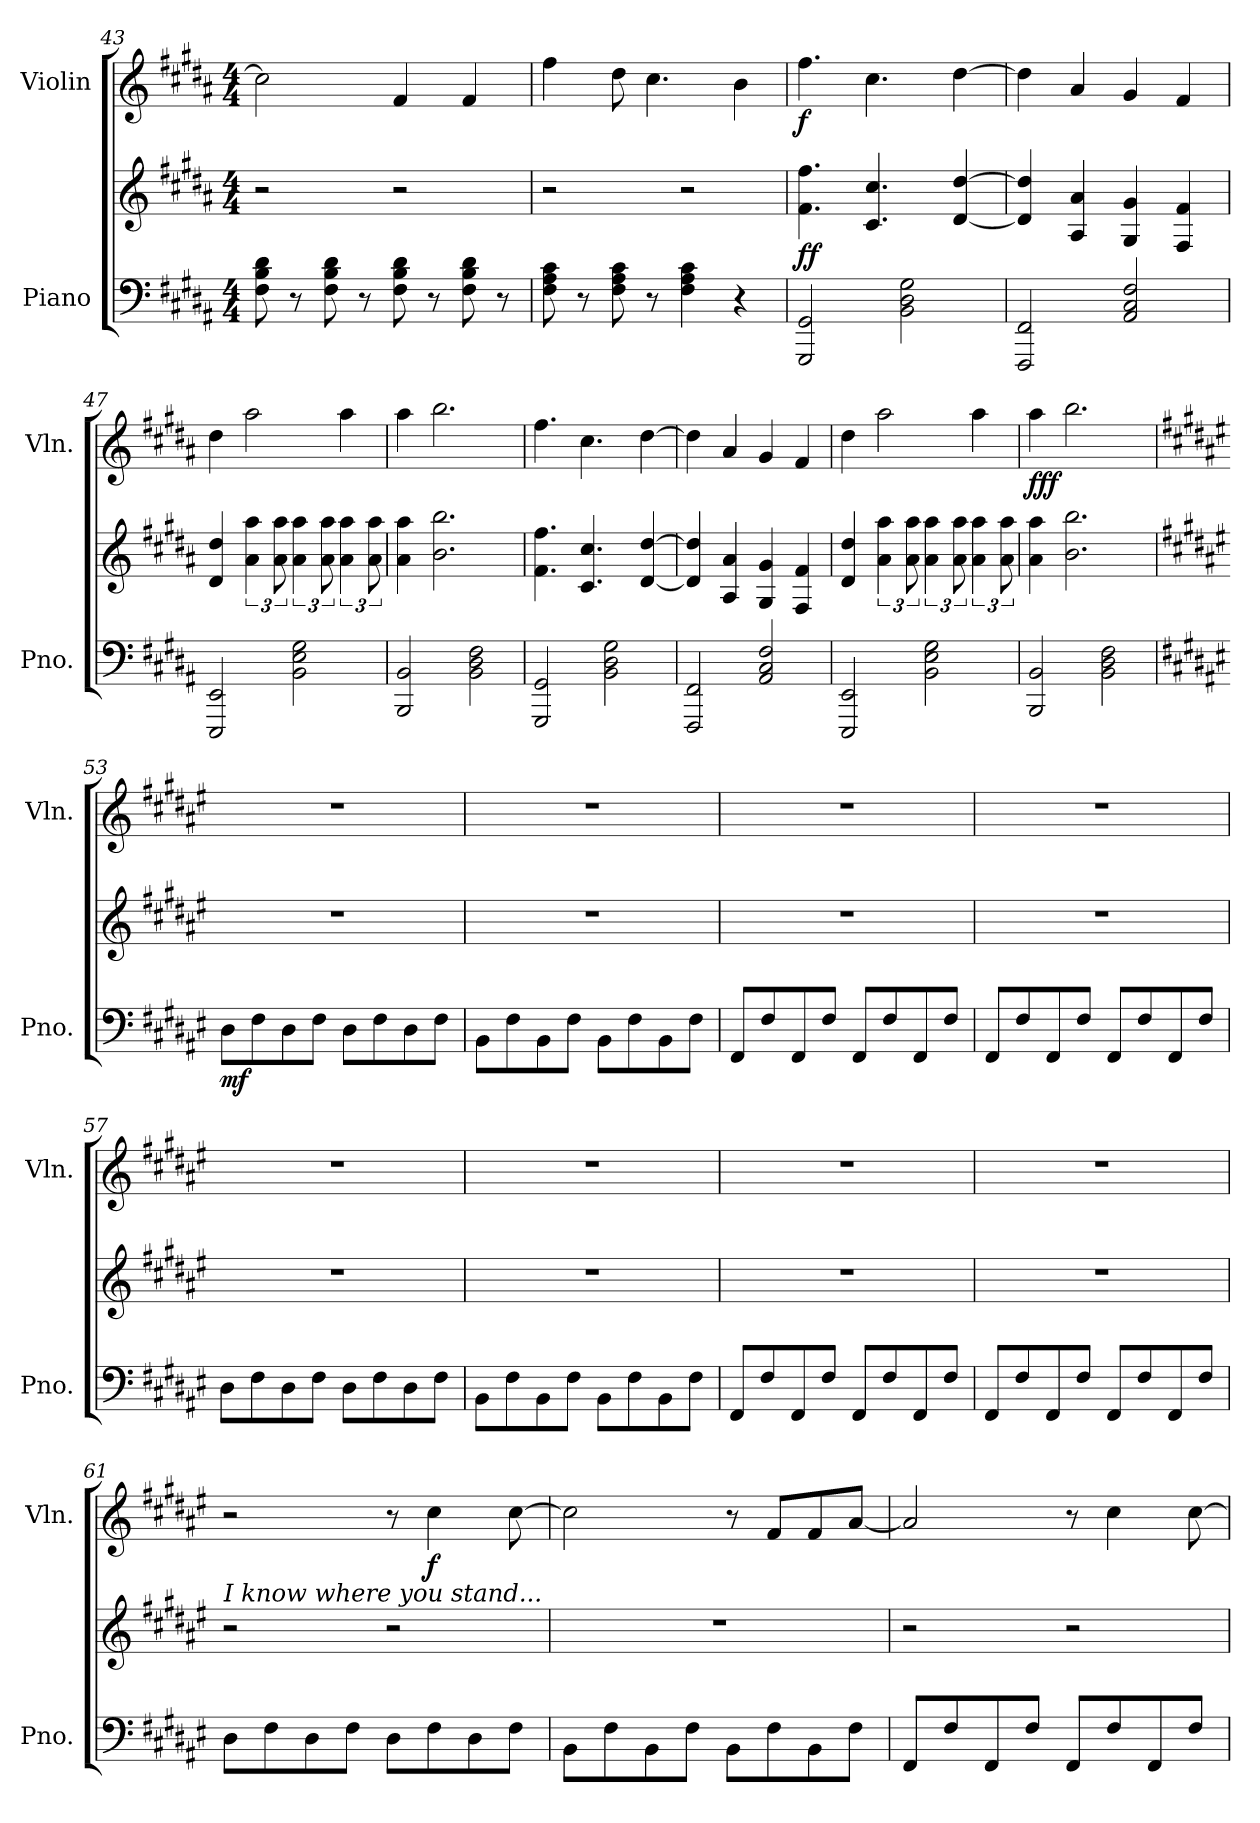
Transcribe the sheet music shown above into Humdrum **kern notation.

**kern	**kern	**dynam	**kern	**dynam
*part2	*part2	*part2	*part1	*part1
*staff3	*staff2	*staff2/3	*staff1	*staff1
*I"Piano	*	*	*I"Violin	*
*I'Pno.	*	*	*I'Vln.	*
*clefF4	*clefG2	*	*clefG2	*
*k[f#c#g#d#a#]	*k[f#c#g#d#a#]	*	*k[f#c#g#d#a#]	*
*M4/4	*M4/4	*	*M4/4	*
=43	=43	=43	=43	=43
8F#\ 8B\ 8d#\	2r	.	2cc#\]	.
8r	.	.	.	.
8F#\ 8B\ 8d#\	.	.	.	.
8r	.	.	.	.
8F#\ 8B\ 8d#\	2r	.	4f#/	.
8r	.	.	.	.
8F#\ 8B\ 8d#\	.	.	4f#/	.
8r	.	.	.	.
!!LO:LB:g=z
=44	=44	=44	=44	=44
8F#\ 8A#\ 8c#\	2r	.	4ff#\	.
8r	.	.	.	.
8F#\ 8A#\ 8c#\	.	.	8dd#\	.
8r	.	.	4.cc#\	.
4F#\ 4A#\ 4c#\	2r	.	.	.
4r	.	.	4b\	.
=45	=45	=45	=45	=45
!	!	!LO:DY:b	!	!LO:DY:b
2GGG#/ 2GG#/	4.f#\ 4.ff#\	ff	4.ff#\	f
.	4.c#/ 4.cc#/	.	4.cc#\	.
2BB\ 2D#\ 2G#\	.	.	.	.
.	[4d#/ [4dd#/	.	[4dd#\	.
=46	=46	=46	=46	=46
2FFF#/ 2FF#/	4d#/] 4dd#/]	.	4dd#\]	.
.	4A#/ 4a#/	.	4a#/	.
2AA#/ 2C#/ 2F#/	4G#/ 4g#/	.	4g#/	.
.	4F#/ 4f#/	.	4f#/	.
=47	=47	=47	=47	=47
2EEE/ 2EE/	4d#/ 4dd#/	.	4dd#\	.
.	6a#\ 6aa#\	.	2aa#\	.
.	12a#\ 12aa#\	.	.	.
2BB\ 2E\ 2G#\	6a#\ 6aa#\	.	.	.
.	12a#\ 12aa#\	.	.	.
.	6a#\ 6aa#\	.	4aa#\	.
.	12a#\ 12aa#\	.	.	.
=48	=48	=48	=48	=48
2BBB/ 2BB/	4a#\ 4aa#\	.	4aa#\	.
.	2.b\ 2.bb\	.	2.bb\	.
2BB\ 2D#\ 2F#\	.	.	.	.
=49	=49	=49	=49	=49
2GGG#/ 2GG#/	4.f#\ 4.ff#\	.	4.ff#\	.
.	4.c#/ 4.cc#/	.	4.cc#\	.
2BB\ 2D#\ 2G#\	.	.	.	.
.	[4d#/ [4dd#/	.	[4dd#\	.
!!LO:PB:g=z
=50	=50	=50	=50	=50
2FFF#/ 2FF#/	4d#/] 4dd#/]	.	4dd#\]	.
.	4A#/ 4a#/	.	4a#/	.
2AA#/ 2C#/ 2F#/	4G#/ 4g#/	.	4g#/	.
.	4F#/ 4f#/	.	4f#/	.
=51	=51	=51	=51	=51
2EEE/ 2EE/	4d#/ 4dd#/	.	4dd#\	.
.	6a#\ 6aa#\	.	2aa#\	.
.	12a#\ 12aa#\	.	.	.
2BB\ 2E\ 2G#\	6a#\ 6aa#\	.	.	.
.	12a#\ 12aa#\	.	.	.
.	6a#\ 6aa#\	.	4aa#\	.
.	12a#\ 12aa#\	.	.	.
=52	=52	=52	=52	=52
!	!	!	!	!LO:DY:b
2BBB/ 2BB/	4a#\ 4aa#\	.	4aa#\	fff
.	2.b\ 2.bb\	.	2.bb\	.
2BB\ 2D#\ 2F#\	.	.	.	.
=53	=53	=53	=53	=53
*k[f#c#g#d#a#e#]	*k[f#c#g#d#a#e#]	*	*k[f#c#g#d#a#e#]	*
*	*	*	*MM140	*
!	!	!LO:DY:b=2	!	!
8D#\L	1r	mf	1r	.
8F#\	.	.	.	.
8D#\	.	.	.	.
8F#\J	.	.	.	.
8D#\L	.	.	.	.
8F#\	.	.	.	.
8D#\	.	.	.	.
8F#\J	.	.	.	.
=54	=54	=54	=54	=54
8BB\L	1r	.	1r	.
8F#\	.	.	.	.
8BB\	.	.	.	.
8F#\J	.	.	.	.
8BB\L	.	.	.	.
8F#\	.	.	.	.
8BB\	.	.	.	.
8F#\J	.	.	.	.
!!LO:LB:g=z
=55	=55	=55	=55	=55
8FF#/L	1r	.	1r	.
8F#/	.	.	.	.
8FF#/	.	.	.	.
8F#/J	.	.	.	.
8FF#/L	.	.	.	.
8F#/	.	.	.	.
8FF#/	.	.	.	.
8F#/J	.	.	.	.
=56	=56	=56	=56	=56
8FF#/L	1r	.	1r	.
8F#/	.	.	.	.
8FF#/	.	.	.	.
8F#/J	.	.	.	.
8FF#/L	.	.	.	.
8F#/	.	.	.	.
8FF#/	.	.	.	.
8F#/J	.	.	.	.
=57	=57	=57	=57	=57
8D#\L	1r	.	1r	.
8F#\	.	.	.	.
8D#\	.	.	.	.
8F#\J	.	.	.	.
8D#\L	.	.	.	.
8F#\	.	.	.	.
8D#\	.	.	.	.
8F#\J	.	.	.	.
=58	=58	=58	=58	=58
8BB\L	1r	.	1r	.
8F#\	.	.	.	.
8BB\	.	.	.	.
8F#\J	.	.	.	.
8BB\L	.	.	.	.
8F#\	.	.	.	.
8BB\	.	.	.	.
8F#\J	.	.	.	.
!!LO:LB:g=z
=59	=59	=59	=59	=59
8FF#/L	1r	.	1r	.
8F#/	.	.	.	.
8FF#/	.	.	.	.
8F#/J	.	.	.	.
8FF#/L	.	.	.	.
8F#/	.	.	.	.
8FF#/	.	.	.	.
8F#/J	.	.	.	.
=60	=60	=60	=60	=60
8FF#/L	1r	.	1r	.
8F#/	.	.	.	.
8FF#/	.	.	.	.
8F#/J	.	.	.	.
8FF#/L	.	.	.	.
8F#/	.	.	.	.
8FF#/	.	.	.	.
8F#/J	.	.	.	.
=61	=61	=61	=61	=61
!	!LO:TX:a:i:t=I know where you stand...	!	!	!
8D#\L	2r	.	2r	.
8F#\	.	.	.	.
8D#\	.	.	.	.
8F#\J	.	.	.	.
8D#\L	2r	.	8r	.
!	!	!	!	!LO:DY:b
8F#\	.	.	4cc#\	f
8D#\	.	.	.	.
8F#\J	.	.	[8cc#\	.
=62	=62	=62	=62	=62
8BB\L	1r	.	2cc#\]	.
8F#\	.	.	.	.
8BB\	.	.	.	.
8F#\J	.	.	.	.
8BB\L	.	.	8r	.
8F#\	.	.	8f#/L	.
8BB\	.	.	8f#/	.
8F#\J	.	.	[8a#/J	.
!!LO:LB:g=z
=63	=63	=63	=63	=63
8FF#/L	2r	.	2a#/]	.
8F#/	.	.	.	.
8FF#/	.	.	.	.
8F#/J	.	.	.	.
8FF#/L	2r	.	8r	.
8F#/	.	.	4cc#\	.
8FF#/	.	.	.	.
8F#/J	.	.	[8cc#\	.
=	=	=	=	=
*-	*-	*-	*-	*-
